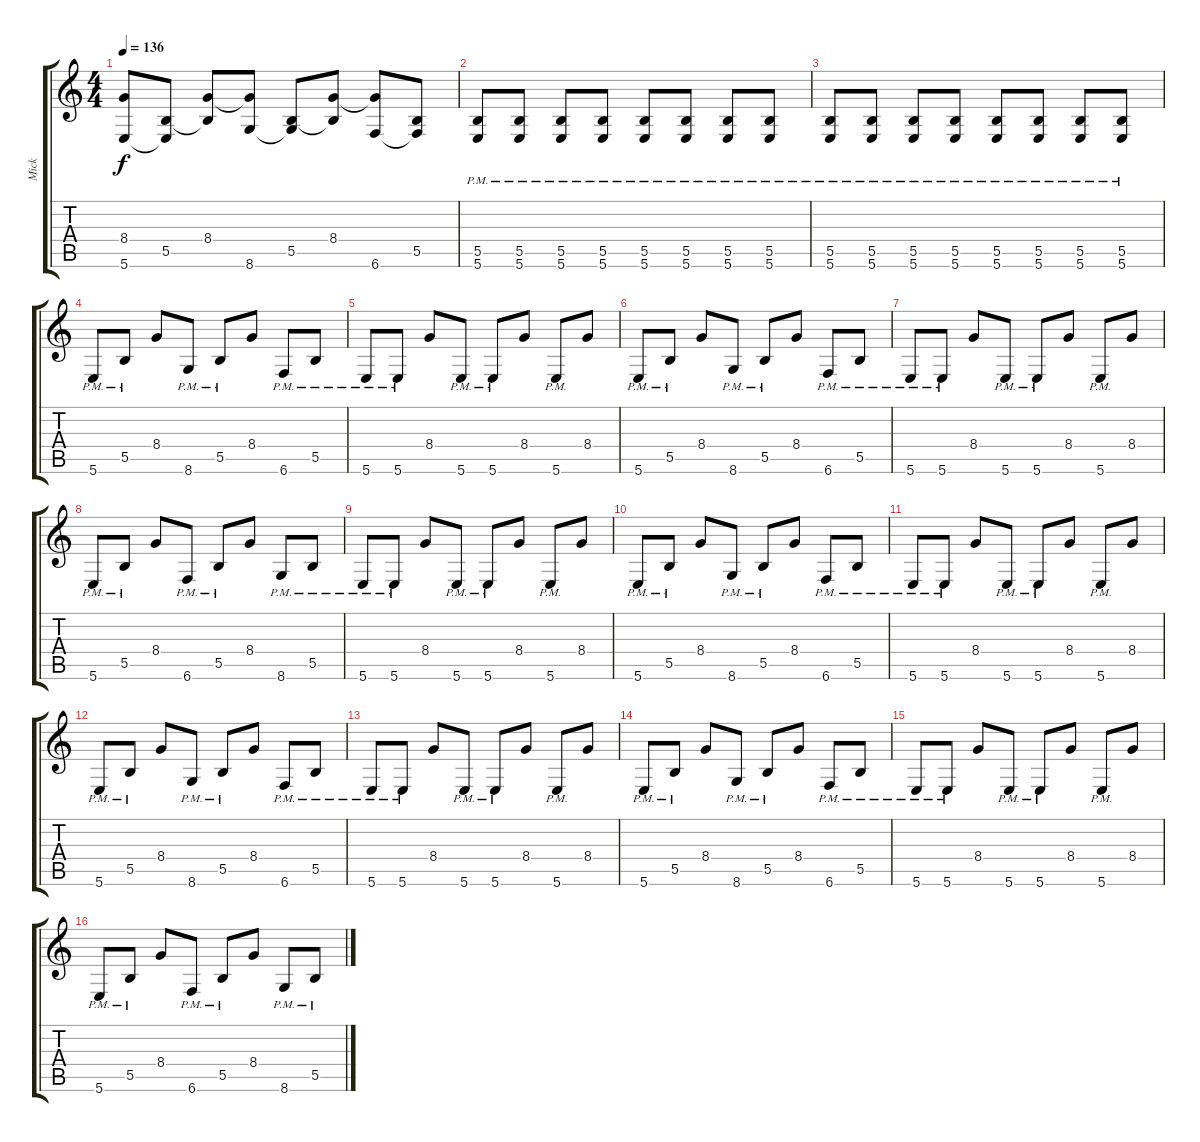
\track ("Mick" "Mick") {instrument overdrivenguitar}
\staff {score tabs}
\tuning (Db4 Ab3 E3 B2 Gb2 B1) {hide}
\ts (4 4)
\tempo 136
\clef g2
\ks c
(8.4{t} 5.6).8{dy f} (5.5 5.6{t}).8 (8.4 5.5{t}).8 (8.4{t} 8.6).8 (5.5 8.6{t}).8 (8.4 5.5{t}).8 (8.4{t} 6.6).8 (5.5 6.6{t}).8 |
(5.5{pm} 5.6{pm}).8 (5.5{pm} 5.6{pm}).8 (5.5{pm} 5.6{pm}).8 (5.5{pm} 5.6{pm}).8 (5.5{pm} 5.6{pm}).8 (5.5{pm} 5.6{pm}).8 (5.5{pm} 5.6{pm}).8 (5.5{pm} 5.6{pm}).8 |
(5.5{pm} 5.6{pm}).8 (5.5{pm} 5.6{pm}).8 (5.5{pm} 5.6{pm}).8 (5.5{pm} 5.6{pm}).8 (5.5{pm} 5.6{pm}).8 (5.5{pm} 5.6{pm}).8 (5.5{pm} 5.6{pm}).8 (5.5{pm} 5.6{pm}).8 |
5.6{pm}.8 5.5{pm}.8 8.4.8 8.6{pm}.8 5.5{pm}.8 8.4.8 6.6{pm}.8 5.5{pm}.8 |
5.6{pm}.8 5.6{pm}.8 8.4.8 5.6{pm}.8 5.6{pm}.8 8.4.8 5.6{pm}.8 8.4.8 |
5.6{pm}.8 5.5{pm}.8 8.4.8 8.6{pm}.8 5.5{pm}.8 8.4.8 6.6{pm}.8 5.5{pm}.8 |
5.6{pm}.8 5.6{pm}.8 8.4.8 5.6{pm}.8 5.6{pm}.8 8.4.8 5.6{pm}.8 8.4.8 |
5.6{pm}.8 5.5{pm}.8 8.4.8 6.6{pm}.8 5.5{pm}.8 8.4.8 8.6{pm}.8 5.5{pm}.8 |
5.6{pm}.8 5.6{pm}.8 8.4.8 5.6{pm}.8 5.6{pm}.8 8.4.8 5.6{pm}.8 8.4.8 |
5.6{pm}.8 5.5{pm}.8 8.4.8 8.6{pm}.8 5.5{pm}.8 8.4.8 6.6{pm}.8 5.5{pm}.8 |
5.6{pm}.8 5.6{pm}.8 8.4.8 5.6{pm}.8 5.6{pm}.8 8.4.8 5.6{pm}.8 8.4.8 |
5.6{pm}.8 5.5{pm}.8 8.4.8 8.6{pm}.8 5.5{pm}.8 8.4.8 6.6{pm}.8 5.5{pm}.8 |
5.6{pm}.8 5.6{pm}.8 8.4.8 5.6{pm}.8 5.6{pm}.8 8.4.8 5.6{pm}.8 8.4.8 |
5.6{pm}.8 5.5{pm}.8 8.4.8 8.6{pm}.8 5.5{pm}.8 8.4.8 6.6{pm}.8 5.5{pm}.8 |
5.6{pm}.8 5.6{pm}.8 8.4.8 5.6{pm}.8 5.6{pm}.8 8.4.8 5.6{pm}.8 8.4.8 |
5.6{pm}.8 5.5{pm}.8 8.4.8 6.6{pm}.8 5.5{pm}.8 8.4.8 8.6{pm}.8 5.5{pm}.8
